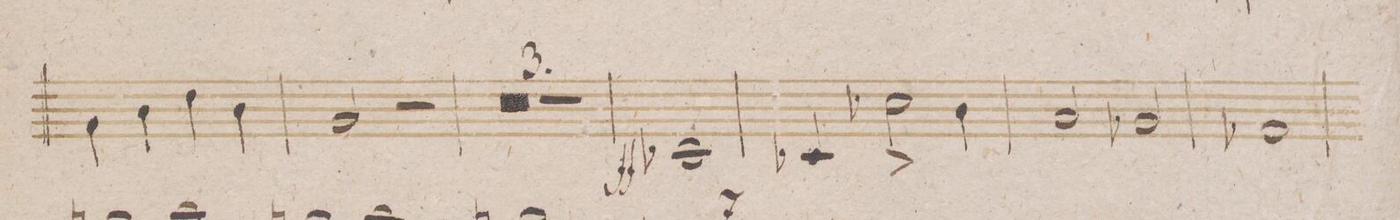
**kern	**dynam
*I"Fagotto 2do	*
*clefF4	*
*k[b-]	*
*met(c)	*
*M4/4	*
4BB-\	.
4D\	.
4F\	.
4D\	.
=28	=28
2BB-/	.
2r	.
=29	=29
0r	.
=30	=30
=31	=31
1r	.
=32	=32
1EE-X	ff
=33	=33
4EE-X/	.
2E-X^\	.
4D\	.
=34	=34
2C/	.
2BB-X/	.
=35	=35
1AA-X	.
=36	=36
*-	*-
